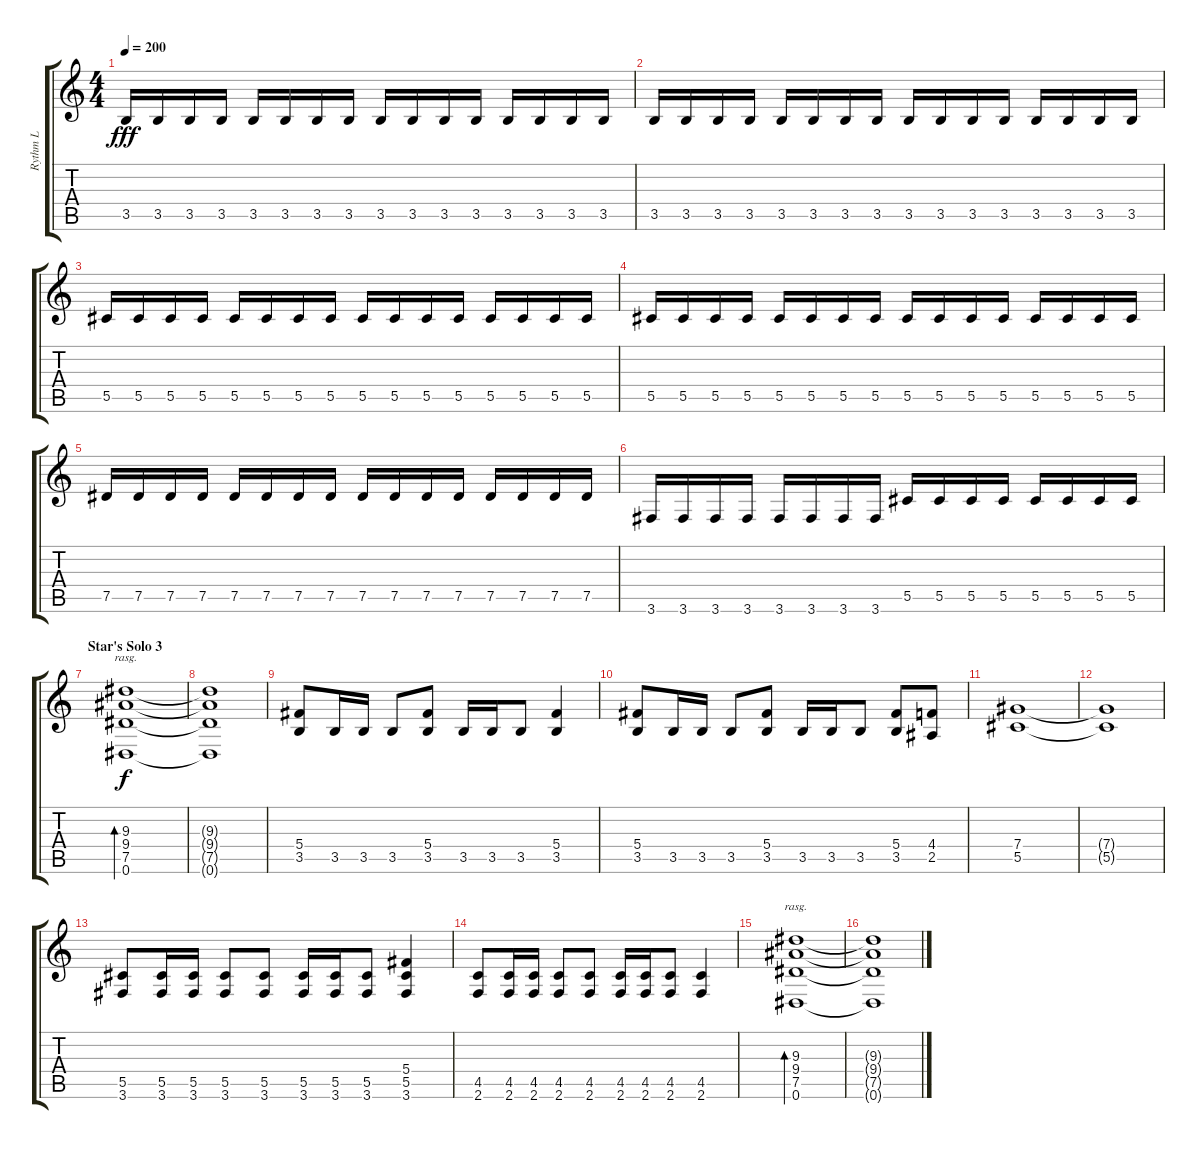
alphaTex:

\track ("Rythm L" "Rythm L") {instrument overdrivenguitar}
\staff {score tabs}
\tuning (Eb4 Bb3 Gb3 Db3 Ab2 Eb2) {hide}
\ts (4 4)
\tempo 200
\clef g2
\ks c
3.5.16{dy fff} 3.5.16 3.5.16 3.5.16 3.5.16 3.5.16 3.5.16 3.5.16 3.5.16 3.5.16 3.5.16 3.5.16 3.5.16 3.5.16 3.5.16 3.5.16 |
3.5.16 3.5.16 3.5.16 3.5.16 3.5.16 3.5.16 3.5.16 3.5.16 3.5.16 3.5.16 3.5.16 3.5.16 3.5.16 3.5.16 3.5.16 3.5.16 |
5.5.16 5.5.16 5.5.16 5.5.16 5.5.16 5.5.16 5.5.16 5.5.16 5.5.16 5.5.16 5.5.16 5.5.16 5.5.16 5.5.16 5.5.16 5.5.16 |
5.5.16 5.5.16 5.5.16 5.5.16 5.5.16 5.5.16 5.5.16 5.5.16 5.5.16 5.5.16 5.5.16 5.5.16 5.5.16 5.5.16 5.5.16 5.5.16 |
7.5.16 7.5.16 7.5.16 7.5.16 7.5.16 7.5.16 7.5.16 7.5.16 7.5.16 7.5.16 7.5.16 7.5.16 7.5.16 7.5.16 7.5.16 7.5.16 |
3.6.16 3.6.16 3.6.16 3.6.16 3.6.16 3.6.16 3.6.16 3.6.16 5.5.16 5.5.16 5.5.16 5.5.16 5.5.16 5.5.16 5.5.16 5.5.16 |
\section ("" "Star's Solo 3")
(9.3 9.4 7.5 0.6).1{bd 60 rasg ii dy f} |
(9.3{t} 9.4{t} 7.5{t} 0.6{t}).1 |
(5.4 3.5).8 3.5.16 3.5.16 3.5.8 (5.4 3.5).8 3.5.16 3.5.16 3.5.8 (5.4 3.5).4 |
(5.4 3.5).8 3.5.16 3.5.16 3.5.8 (5.4 3.5).8 3.5.16 3.5.16 3.5.8 (5.4 3.5).8 (4.4 2.5).8 |
(7.4 5.5).1 |
(7.4{t} 5.5{t}).1 |
(5.5 3.6).8 (5.5 3.6).16 (5.5 3.6).16 (5.5 3.6).8 (5.5 3.6).8 (5.5 3.6).16 (5.5 3.6).16 (5.5 3.6).8 (5.4 5.5 3.6).4 |
(4.5 2.6).8 (4.5 2.6).16 (4.5 2.6).16 (4.5 2.6).8 (4.5 2.6).8 (4.5 2.6).16 (4.5 2.6).16 (4.5 2.6).8 (4.5 2.6).4 |
(9.3 9.4 7.5 0.6).1{bd 60 rasg ii} |
(9.3{t} 9.4{t} 7.5{t} 0.6{t}).1
